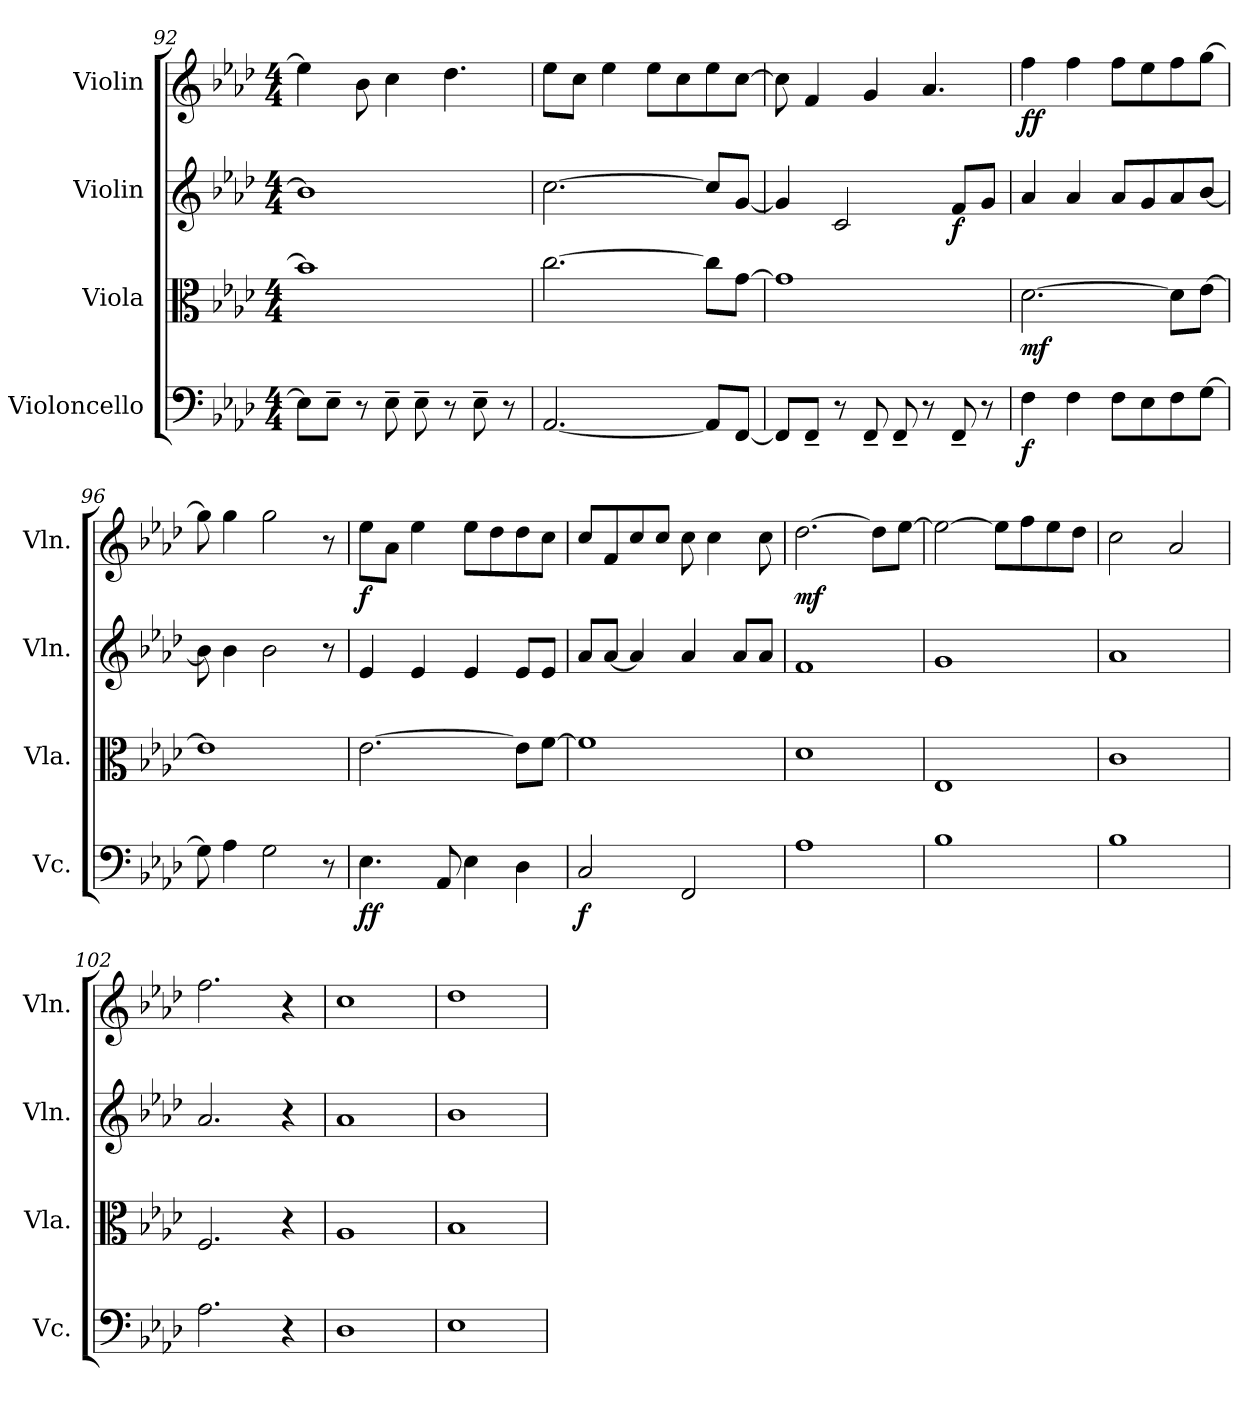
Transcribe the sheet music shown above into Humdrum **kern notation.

**kern	**dynam	**kern	**dynam	**kern	**dynam	**kern	**dynam
*part4	*part4	*part3	*part3	*part2	*part2	*part1	*part1
*staff4	*staff4	*staff3	*staff3	*staff2	*staff2	*staff1	*staff1
*I"Violoncello	*	*I"Viola	*	*I"Violin	*	*I"Violin	*
*I'Vc.	*	*I'Vla.	*	*I'Vln.	*	*I'Vln.	*
!!LO:PB:g=z
*clefF4	*	*clefC3	*	*clefG2	*	*clefG2	*
*k[b-e-a-d-]	*	*k[b-e-a-d-]	*	*k[b-e-a-d-]	*	*k[b-e-a-d-]	*
*M4/4	*	*M4/4	*	*M4/4	*	*M4/4	*
=92	=92	=92	=92	=92	=92	=92	=92
8E-\L]	.	1b-]	.	1b-]	.	4ee-\]	.
8E-~\J	.	.	.	.	.	.	.
8r	.	.	.	.	.	8b-\	.
8E-~\	.	.	.	.	.	4cc\	.
8E-~\	.	.	.	.	.	.	.
8r	.	.	.	.	.	4.dd-\	.
8E-~\	.	.	.	.	.	.	.
8r	.	.	.	.	.	.	.
=93	=93	=93	=93	=93	=93	=93	=93
[2.AA-/	.	[2.cc\	.	[2.cc\	.	8ee-\L	.
.	.	.	.	.	.	8cc\J	.
.	.	.	.	.	.	4ee-\	.
.	.	.	.	.	.	8ee-\L	.
.	.	.	.	.	.	8cc\	.
8AA-/L]	.	8cc\L]	.	8cc/L]	.	8ee-\	.
[8FF/J	.	[8g\J	.	[8g/J	.	[8cc\J	.
=94	=94	=94	=94	=94	=94	=94	=94
8FF/L]	.	1g]	.	4g/]	.	8cc\]	.
8FF~/J	.	.	.	.	.	4f/	.
8r	.	.	.	2c/	.	.	.
8FF~/	.	.	.	.	.	4g/	.
8FF~/	.	.	.	.	.	.	.
8r	.	.	.	.	.	4.a-/	.
!	!	!	!	!	!LO:DY:b	!	!
8FF~/	.	.	.	8f/L	f	.	.
8r	.	.	.	8g/J	.	.	.
=95	=95	=95	=95	=95	=95	=95	=95
!	!LO:DY:b	!	!LO:DY:b	!	!	!	!LO:DY:b
4F\	f	[2.d-\	mf	4a-/	.	4ff\	ff
4F\	.	.	.	4a-/	.	4ff\	.
8F\L	.	.	.	8a-/L	.	8ff\L	.
8E-\	.	.	.	8g/	.	8ee-\	.
8F\	.	8d-\L]	.	8a-/	.	8ff\	.
[8G\J	.	[8e-\J	.	[8b-/J	.	[8gg\J	.
=96	=96	=96	=96	=96	=96	=96	=96
8G\]	.	1e-]	.	8b-\]	.	8gg\]	.
4A-\	.	.	.	4b-\	.	4gg\	.
2G\	.	.	.	2b-\	.	2gg\	.
8r	.	.	.	8r	.	8r	.
!!LO:LB:g=z
=97	=97	=97	=97	=97	=97	=97	=97
!	!LO:DY:b	!	!	!	!	!	!LO:DY:b
4.E-\	ff	[2.e-\	.	4e-/	.	8ee-\L	f
.	.	.	.	.	.	8a-\J	.
.	.	.	.	4e-/	.	4ee-\	.
8AA-/	.	.	.	.	.	.	.
4E-\	.	.	.	4e-/	.	8ee-\L	.
.	.	.	.	.	.	8dd-\	.
4D-\	.	8e-\L]	.	8e-/L	.	8dd-\	.
.	.	[8f\J	.	8e-/J	.	8cc\J	.
=98	=98	=98	=98	=98	=98	=98	=98
!	!LO:DY:b	!	!	!	!	!	!
2C/	f	1f]	.	8a-/L	.	8cc/L	.
.	.	.	.	[8a-/J	.	8f/	.
.	.	.	.	4a-/]	.	8cc/	.
.	.	.	.	.	.	8cc/J	.
2FF/	.	.	.	4a-/	.	8cc\	.
.	.	.	.	.	.	4cc\	.
.	.	.	.	8a-/L	.	.	.
.	.	.	.	8a-/J	.	8cc\	.
=99	=99	=99	=99	=99	=99	=99	=99
!	!	!	!	!	!	!	!LO:DY:b
1A-	.	1d-	.	1f	.	[2.dd-\	mf
.	.	.	.	.	.	8dd-\L]	.
.	.	.	.	.	.	[8ee-\J	.
=100	=100	=100	=100	=100	=100	=100	=100
1B-	.	1E-	.	1g	.	2ee-\_	.
.	.	.	.	.	.	8ee-\L]	.
.	.	.	.	.	.	8ff\	.
.	.	.	.	.	.	8ee-\	.
.	.	.	.	.	.	8dd-\J	.
=101	=101	=101	=101	=101	=101	=101	=101
1B-	.	1c	.	1a-	.	2cc\	.
.	.	.	.	.	.	2a-/	.
=102	=102	=102	=102	=102	=102	=102	=102
2.A-\	.	2.F/	.	2.a-/	.	2.ff\	.
4r	.	4r	.	4r	.	4r	.
=103	=103	=103	=103	=103	=103	=103	=103
1D-	.	1A-	.	1a-	.	1cc	.
=104	=104	=104	=104	=104	=104	=104	=104
1E-	.	1B-	.	1b-	.	1dd-	.
=	=	=	=	=	=	=	=
*-	*-	*-	*-	*-	*-	*-	*-
